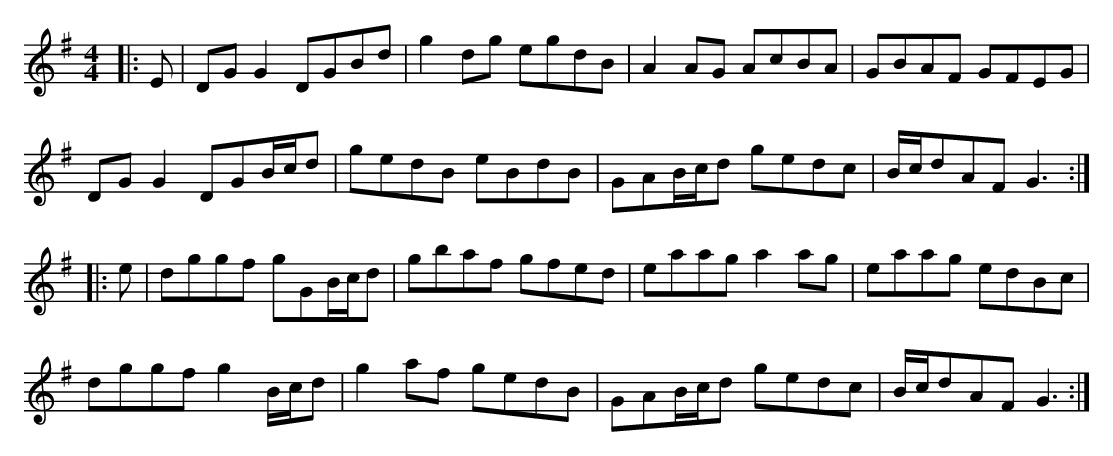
X:1
M:4/4
K:G
|:E|DG G2 DGBd|g2dg egdB|A2 AG AcBA|GBAF GFEG|
DG G2 DGB/c/d|gedB eBdB|GAB/c/d gedc|B/c/dAF G3:|
|:e|dggf gGB/c/d|gbaf gfed|eaag a2ag|eaag edBc|
dggf g2 B/c/d|g2 af gedB|GAB/c/d gedc|B/c/dAF G3:|
